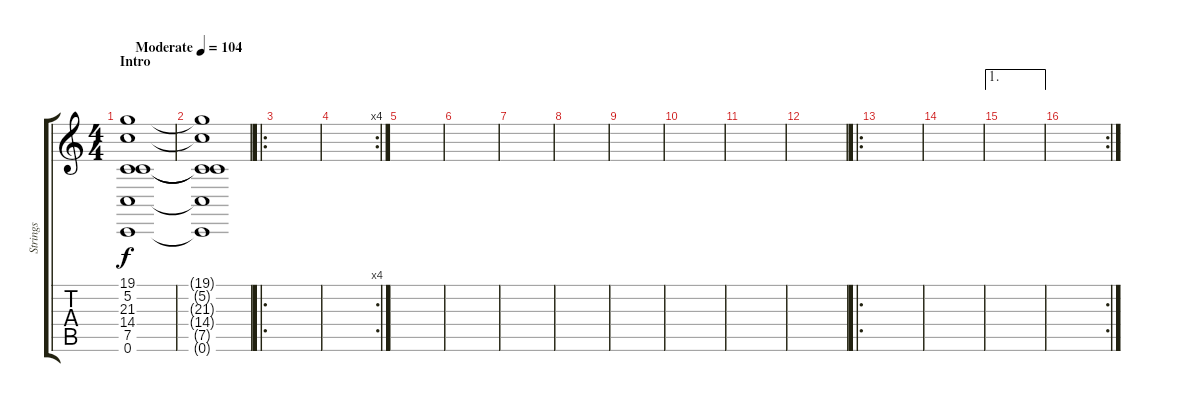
\track ("Strings" "Strings") {instrument stringensemble2}
\staff {score tabs}
\tuning (C4 G3 Eb3 Bb2 F2 C2) {hide}
\ts (4 4)
\section ("" "Intro")
\tempo (104 "Moderate")
\clef g2
\ks c
(19.1 5.2 21.3 14.4 7.5 0.6).1{dy f instrument stringensemble2} |
(19.1{t} 5.2{t} 21.3{t} 14.4{t} 7.5{t} 0.6{t}).1 |
\ro
|
\rc 4
|
|
|
|
|
|
|
|
|
\ro
|
|
\ae 1
|
\rc 2
